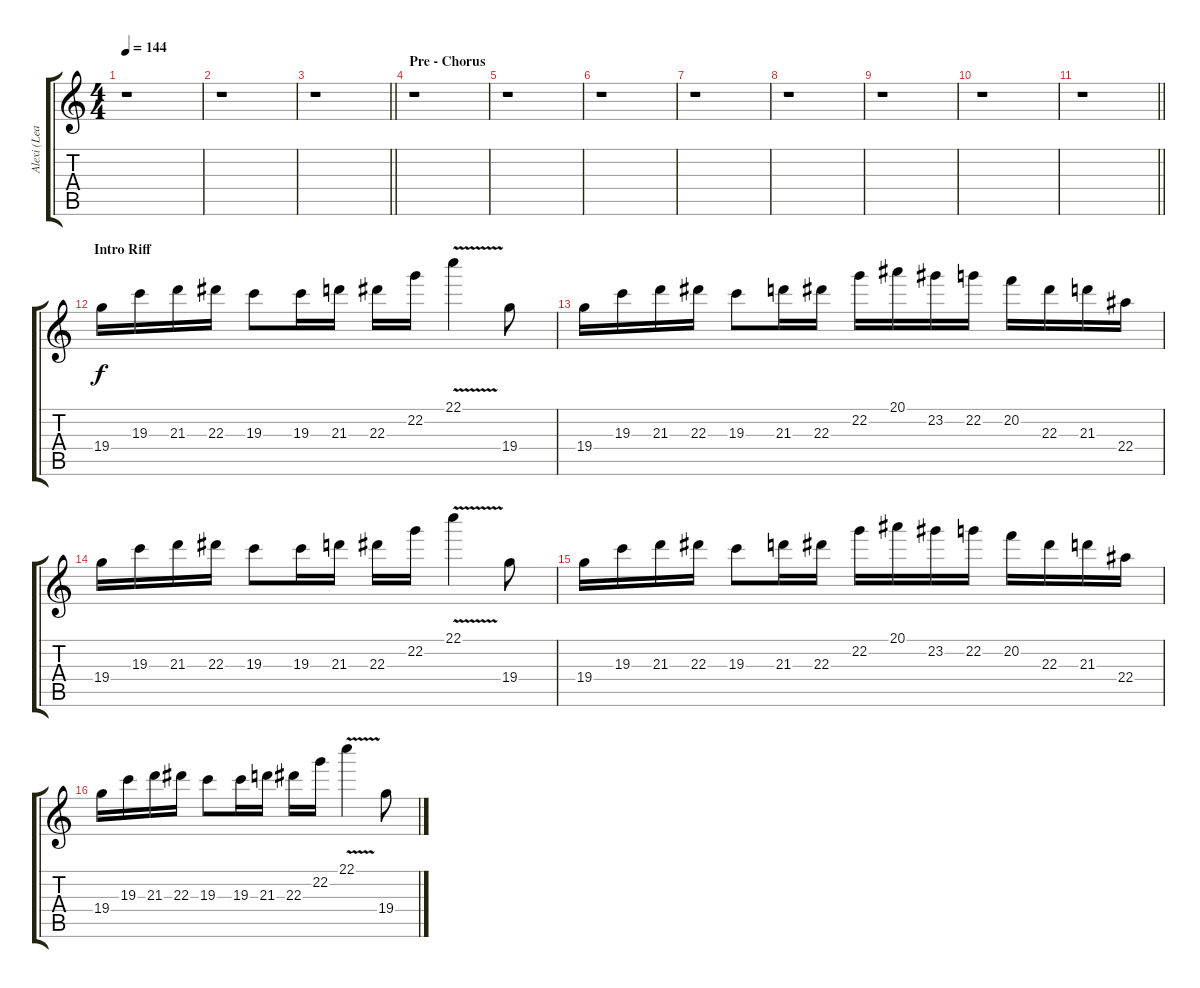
\track ("Alexi (Lead Guitar)" "Alexi (Lea") {instrument distortionguitar}
\staff {score tabs}
\tuning (D4 A3 F3 C3 G2 D2) {hide}
\ts (4 4)
\tempo 144
\clef g2
\ks c
r.1{dy f} |
r.1 |
\barLineRight lightlight
r.1 |
\section ("" "Pre - Chorus")
r.1 |
r.1 |
r.1 |
r.1 |
r.1 |
r.1 |
r.1 |
\barLineRight lightlight
r.1 |
\section ("" "Intro Riff")
19.4.16{volume 14 balance 8 instrument distortionguitar} 19.3.16 21.3.16 22.3.16 19.3.8 19.3.16 21.3.16 22.3.16 22.2.16 22.1{v}.4 19.4.8 |
19.4.16 19.3.16 21.3.16 22.3.16 19.3.8 21.3.16 22.3.16 22.2.16 20.1.16 23.2.16 22.2.16 20.2.16 22.3.16 21.3.16 22.4.16 |
19.4.16 19.3.16 21.3.16 22.3.16 19.3.8 19.3.16 21.3.16 22.3.16 22.2.16 22.1{v}.4 19.4.8 |
19.4.16 19.3.16 21.3.16 22.3.16 19.3.8 21.3.16 22.3.16 22.2.16 20.1.16 23.2.16 22.2.16 20.2.16 22.3.16 21.3.16 22.4.16 |
19.4.16 19.3.16 21.3.16 22.3.16 19.3.8 19.3.16 21.3.16 22.3.16 22.2.16 22.1{v}.4 19.4.8
